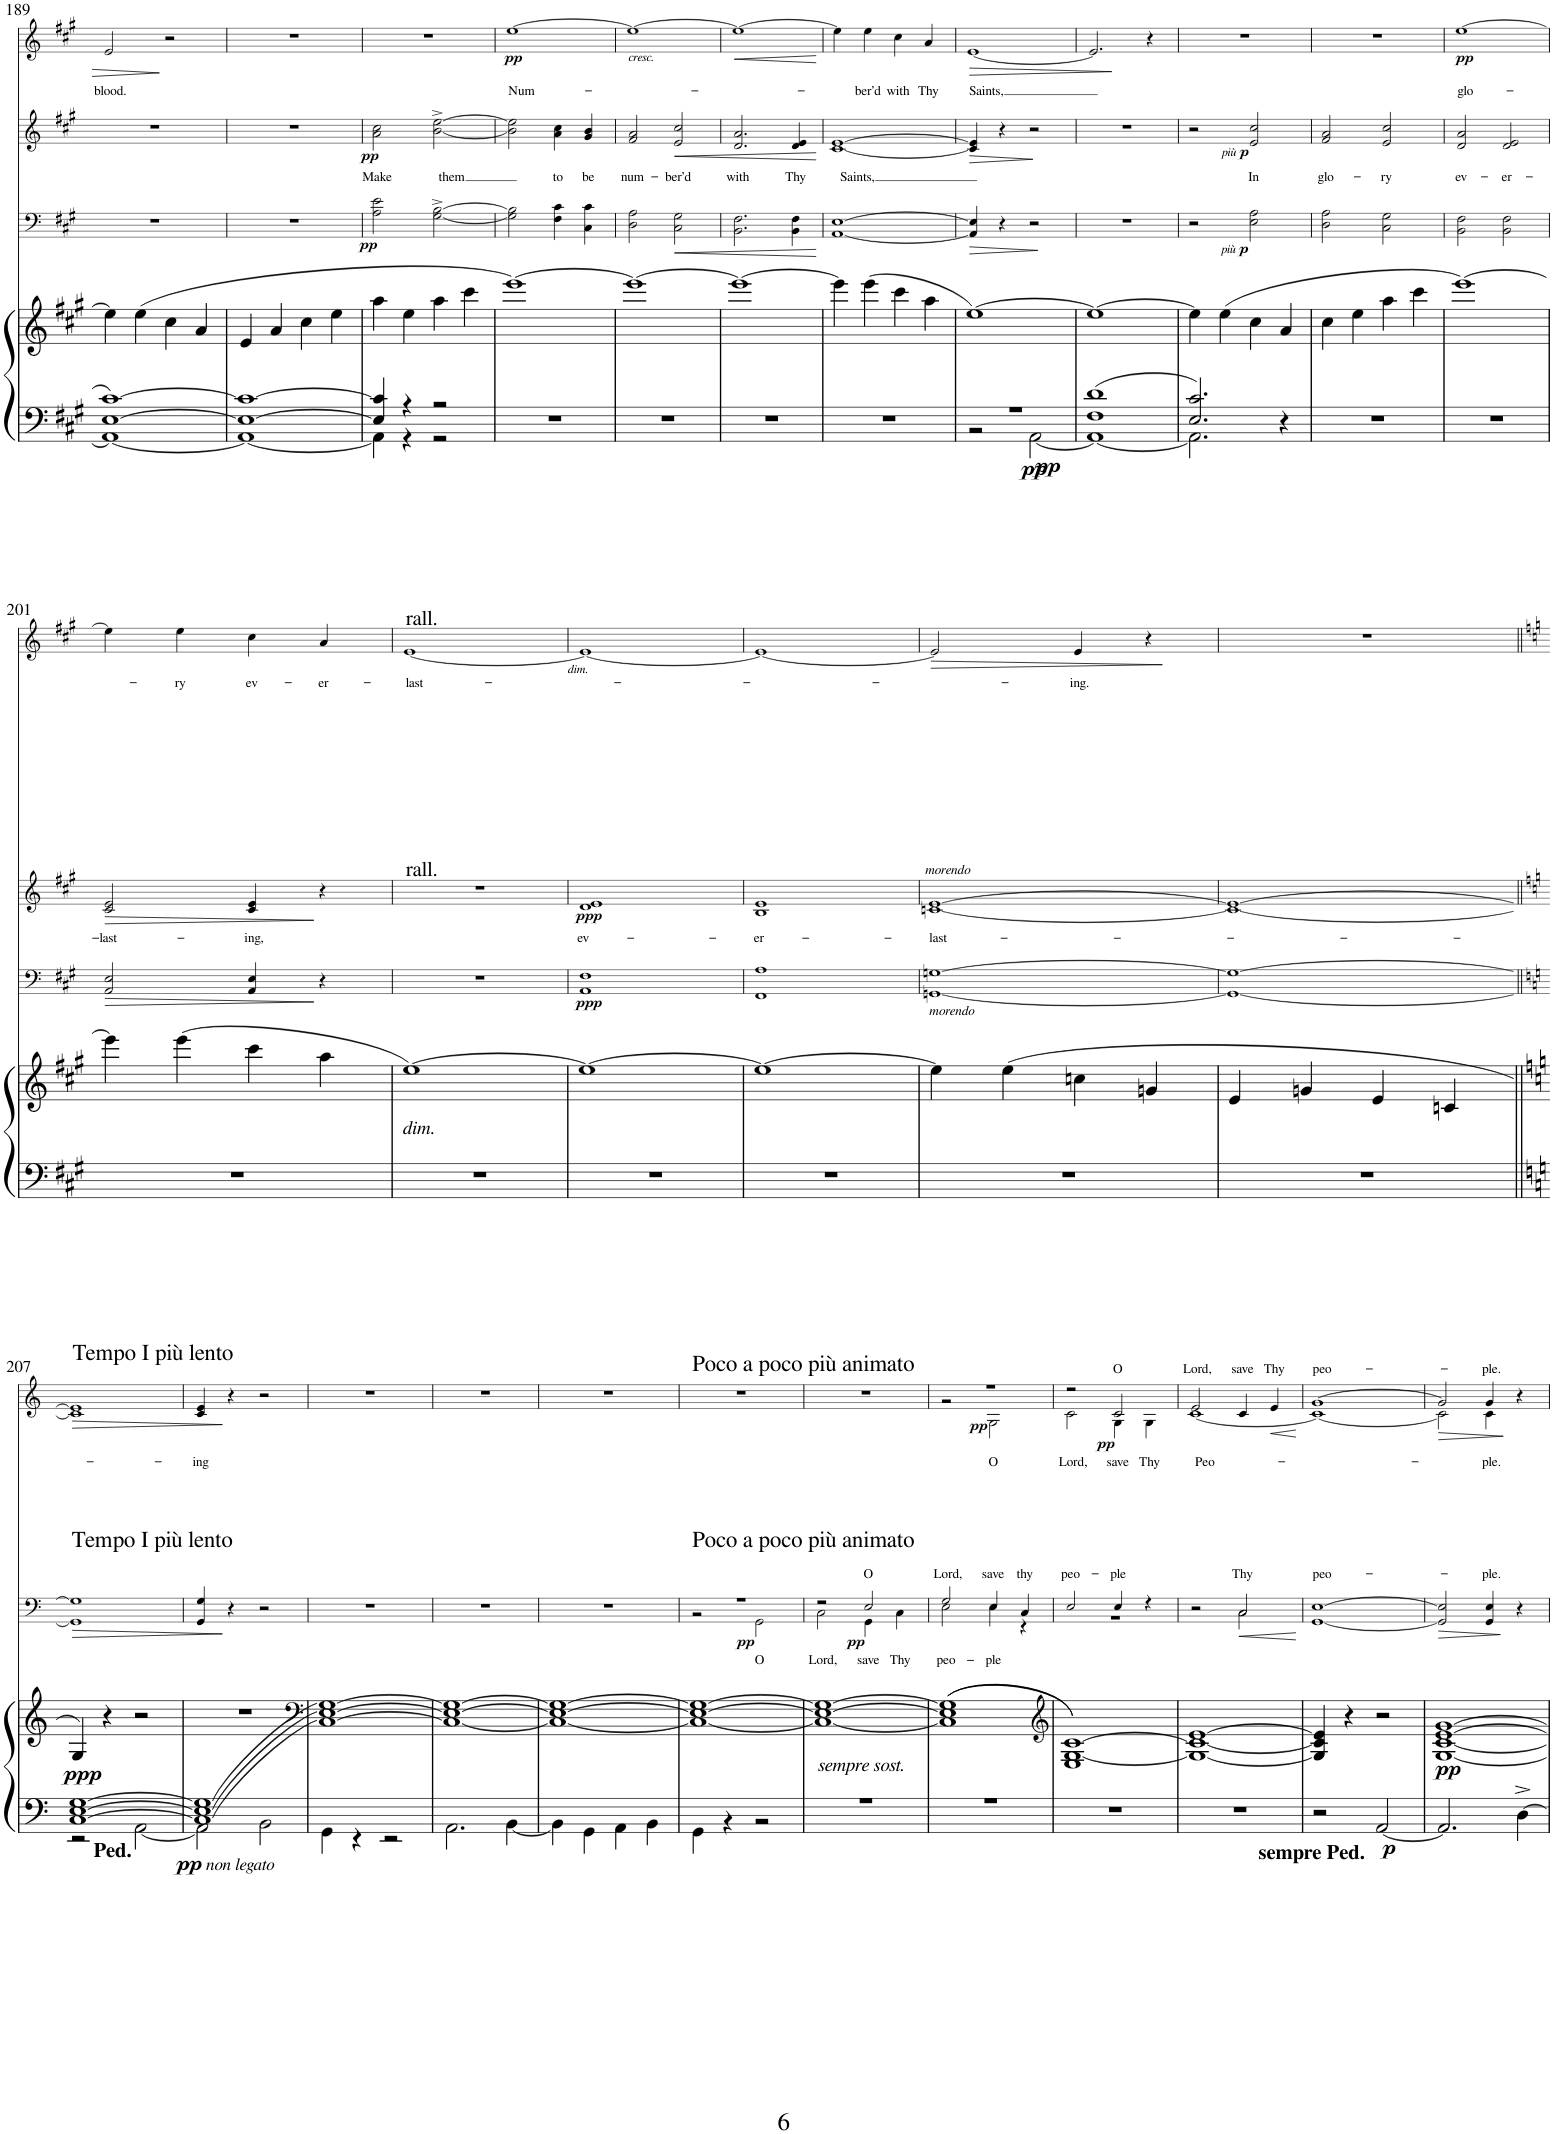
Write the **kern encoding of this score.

**kern	**kern	**dynam	**kern	**text	**dynam	**kern	**text	**dynam	**kern	**text	**dynam
*part4	*part4	*part4	*part3	*part3	*part3	*part2	*part2	*part2	*part1	*part1	*part1
*staff5	*staff4	*staff4/5	*staff3	*staff3	*staff3	*staff2	*staff2	*staff2	*staff1	*staff1	*staff1
*I"Organ	*	*	*I"T. B.	*	*	*I"S. A.	*	*	*I"Treble Solo	*	*
!!LO:PB:g=z
*clefF4	*clefG2	*	*clefF4	*	*	*clefG2	*	*	*clefG2	*	*
*k[f#c#g#]	*k[f#c#g#]	*	*k[f#c#g#]	*	*	*k[f#c#g#]	*	*	*k[f#c#g#]	*	*
*M2/2	*M2/2	*	*M2/2	*	*	*M2/2	*	*	*M2/2	*	*
*met(c|)	*met(c|)	*	*met(c|)	*	*	*met(c|)	*	*	*met(c|)	*	*
=189	=189	=189	=189	=189	=189	=189	=189	=189	=189	=189	=189
*^	*	*	*	*	*	*	*	*	*	*	*
!	!	!	!	!	!	!	!	!	!	!	!LO:LY:b	!
[1E [1c#	1AA_	4ee\]	.	1r	.	.	1r	.	.	2e/	blood.	.
.	.	(4ee\	.	.	.	.	.	.	.	.	.	.
.	.	4cc#\	.	.	.	.	.	.	.	2r	.	.
.	.	4a/	.	.	.	.	.	.	.	.	.	.
=190	=190	=190	=190	=190	=190	=190	=190	=190	=190	=190	=190	=190
1E_ 1c#_	1AA_	4e/	.	1r	.	.	1r	.	.	1r	.	.
.	.	4a/	.	.	.	.	.	.	.	.	.	.
.	.	4cc#\	.	.	.	.	.	.	.	.	.	.
.	.	4ee\	.	.	.	.	.	.	.	.	.	.
=191	=191	=191	=191	=191	=191	=191	=191	=191	=191	=191	=191	=191
!	!	!	!	!	!	!LO:DY:b	!	!LO:LY:b	!LO:DY:b	!	!	!
4E/] 4c#/]	4AA\]	4aa\	.	2A\ 2e\	.	pp	2a\ 2cc#\	Make	pp	1r	.	.
4r	4r	4ee\	.	.	.	.	.	.	.	.	.	.
!	!	!	!	!	!	!	!	!LO:LY:b	!	!	!	!
2r	2r	4aa\	.	[2G#\^ [2B\^	.	.	[2b\^ [2ee\^	them	.	.	.	.
.	.	4ccc#\	.	.	.	.	.	.	.	.	.	.
*v	*v	*	*	*	*	*	*	*	*	*	*	*
=192	=192	=192	=192	=192	=192	=192	=192	=192	=192	=192	=192
!	!	!	!	!	!	!	!	!	!	!LO:LY:b	!LO:DY:b
1r	[1eee)	.	2G#\] 2B\]	.	.	2b\] 2ee\]	.	.	[1ee	Num-	pp
!	!	!	!	!	!	!	!LO:LY:b	!	!	!	!
.	.	.	4F#\ 4c#\	.	.	4a\ 4cc#\	to	.	.	.	.
!	!	!	!	!	!	!	!LO:LY:b	!	!	!	!
.	.	.	4C#\ 4c#\	.	.	4g#/ 4b/	be	.	.	.	.
=193	=193	=193	=193	=193	=193	=193	=193	=193	=193	=193	=193
!	!	!	!	!	!	!	!LO:LY:b	!	!	!	!LO:DY:b
1r	1eee_	.	2D\ 2A\	.	.	2f#/ 2a/	num-	.	1ee_	.	other-dynamics
!	!	!	!	!	!LO:HP:b	!	!LO:LY:b	!LO:HP:b	!	!	!
.	.	.	2C#\ 2G#\	.	<	2e/ 2cc#/	-ber’d	<	.	.	.
=194	=194	=194	=194	=194	=194	=194	=194	=194	=194	=194	=194
!	!	!	!	!	!	!	!LO:LY:b	!	!	!	!LO:HP:b
1r	1eee_	.	2.BB\ 2.F#\	.	.	2.d/ 2.a/	with	.	1ee_	.	<
!	!	!	!	!	!	!	!LO:LY:b	!	!	!	!
.	.	.	4BB\ 4F#\	.	.	4d/ 4e/	Thy	.	.	.	.
.	.	.	.	.	.	.	.	[	.	.	[
=195	=195	=195	=195	=195	=195	=195	=195	=195	=195	=195	=195
!	!	!	!	!	!	!	!LO:LY:b	!	!	!	!
1r	4eee\]	.	[1AA [1E	.	.	[1c# [1e	Saints,	.	4ee\]	.	.
!	!	!	!	!	!	!	!	!	!	!LO:LY:b	!
.	(4eee\	.	.	.	.	.	.	.	4ee\	-ber’d	.
!	!	!	!	!	!	!	!	!	!	!LO:LY:b	!
.	4ccc#\	.	.	.	.	.	.	.	4cc#\	with	.
!	!	!	!	!	!	!	!	!	!	!LO:LY:b	!
.	4aa\	.	.	.	.	.	.	.	4a/	Thy	.
=196	=196	=196	=196	=196	=196	=196	=196	=196	=196	=196	=196
*^	*	*	*	*	*	*	*	*	*	*	*
!	!	!	!	!	!	!LO:HP:b	!	!	!LO:HP:b	!	!LO:LY:b	!LO:HP:b
1r	2r	[1ee)	.	4AA/] 4E/]	.	>	4c#/] 4e/]	.	>	[1e	Saints,	>
.	.	.	.	4r	.	[	4r	.	]	.	.	.
!	!	!	!LO:DY:b=2	!	!	!	!	!	!	!	!	!
!	!	!	!LO:DY:n=1:b=2	!	!	!	!	!	!	!	!	!
.	[2AA\	.	pp pp	2r	.	.	2r	.	.	.	.	.
=197	=197	=197	=197	=197	=197	=197	=197	=197	=197	=197	=197	=197
1F# 1d	1AA_	1ee_	.	1r	.	.	1r	.	.	2.e/]	.	.
.	.	.	.	.	.	.	.	.	.	4r	.	]
=198	=198	=198	=198	=198	=198	=198	=198	=198	=198	=198	=198	=198
2.E/ 2.c#/	2.AA\]	4ee\]	.	2r	.	.	2r	.	.	1r	.	.
.	.	(4ee\	.	.	.	.	.	.	.	.	.	.
!	!	!	!	!	!	!LO:DY:b	!	!LO:LY:b	!	!	!	!
!	!	!	!	!	!	!LO:DY:n=1:b	!	!	!LO:DY:b	!	!	!
!	!	!	!	!	!	!	!	!	!LO:DY:n=1:b	!	!	!
.	.	4cc#\	.	2E\ 2A\	.	other-dynamics p	2e/ 2cc#/	In	other-dynamics p	.	.	.
4r	4ryy	4a/	.	.	.	.	.	.	.	.	.	.
=199	=199	=199	=199	=199	=199	=199	=199	=199	=199	=199	=199	=199
!	!	!	!	!	!	!	!	!LO:LY:b	!	!	!	!
*v	*v	*	*	*	*	*	*	*	*	*	*	*
1r	4cc#\	.	2D\ 2A\	.	.	2f#/ 2a/	glo-	.	1r	.	.
.	4ee\	.	.	.	.	.	.	.	.	.	.
!	!	!	!	!	!	!	!LO:LY:b	!	!	!	!
.	4aa\	.	2C#\ 2G#\	.	.	2e/ 2cc#/	-ry	.	.	.	.
.	4ccc#\	.	.	.	.	.	.	.	.	.	.
=200	=200	=200	=200	=200	=200	=200	=200	=200	=200	=200	=200
!	!	!	!	!	!	!	!LO:LY:b	!	!	!LO:LY:b	!LO:DY:b
1r	[1eee)	.	2BB\ 2F#\	.	.	2d/ 2a/	ev-	.	[1ee	glo-	pp
!	!	!	!	!	!	!	!LO:LY:b	!	!	!	!
.	.	.	2BB\ 2F#\	.	.	2d/ 2e/	-er-	.	.	.	.
!!LO:LB:g=z
=201	=201	=201	=201	=201	=201	=201	=201	=201	=201	=201	=201
!	!	!	!	!	!LO:HP:b	!	!LO:LY:b	!LO:HP:b	!	!	!
1r	4eee\]	.	2AA/ 2E/	.	>	2c#/ 2e/	-last-	>	4ee\]	.	.
!	!	!	!	!	!	!	!	!	!	!LO:LY:b	!
.	(4eee\	.	.	.	.	.	.	.	4ee\	-ry	.
!	!	!	!	!	!	!	!LO:LY:b	!	!	!LO:LY:b	!
.	4ccc#\	.	4AA/ 4E/	.	.	4c#/ 4e/	-ing,	.	4cc#\	ev-	.
!	!	!	!	!	!	!	!	!	!	!LO:LY:b	!
.	4aa\	.	4r	.	]	4r	.	]	4a/	-er-	.
=202	=202	=202	=202	=202	=202	=202	=202	=202	=202	=202	=202
!	!	!	!	!	!	!	!	!	!LO:TX:b:t=rall.	!	!
!	!	!	!	!	!	!	!	!	!LO:TX:a:t=rall.	!	!
!	!LO:TX:b:i:t=dim.	!	!	!	!	!	!	!	!	!	!
!	!	!	!	!	!	!	!	!	!	!LO:LY:b	!
1r	[1ee)	.	1r	.	.	1r	.	.	[1e	-last-	.
=203	=203	=203	=203	=203	=203	=203	=203	=203	=203	=203	=203
!	!	!	!	!	!LO:DY:b	!	!LO:LY:b	!LO:DY:b	!	!	!LO:DY:b
1r	1ee_	.	1AA 1F#	.	ppp	1d 1e	ev-	ppp	1e_	.	other-dynamics
=204	=204	=204	=204	=204	=204	=204	=204	=204	=204	=204	=204
!	!	!	!	!	!	!	!LO:LY:b	!	!	!	!
1r	1ee_	.	1FF# 1A	.	.	1B 1e	-er-	.	1e_	.	.
=205	=205	=205	=205	=205	=205	=205	=205	=205	=205	=205	=205
!	!	!	!	!	!	!LO:TX:a:i:t=morendo	!	!	!	!	!
!	!	!	!LO:TX:b:i:t=morendo	!	!	!	!	!	!	!	!
!	!	!	!	!	!	!	!LO:LY:b	!	!	!	!LO:HP:b
1r	4ee\]	.	[1GGn [1Gn	.	.	[1cn [1e	-last-	.	2e/]	.	>
.	(4ee\	.	.	.	.	.	.	.	.	.	.
!	!	!	!	!	!	!	!	!	!	!LO:LY:b	!
.	4ccn\	.	.	.	.	.	.	.	4e/	-ing.	.
.	4gn/	.	.	.	.	.	.	.	4r	.	.
.	.	.	.	.	.	.	.	.	.	.	]
=206	=206	=206	=206	=206	=206	=206	=206	=206	=206	=206	=206
1r	4e/	.	1GG_ 1G_	.	.	1c_ 1e_	.	.	1r	.	.
.	4gn/	.	.	.	.	.	.	.	.	.	.
.	4e/	.	.	.	.	.	.	.	.	.	.
.	4cn/	.	.	.	.	.	.	.	.	.	.
!!LO:LB:g=z
=207||	=207||	=207||	=207||	=207||	=207||	=207||	=207||	=207||	=207||	=207||	=207||
*k[]	*k[]	*	*k[]	*	*	*k[]	*	*	*k[]	*	*
*^	*	*	*	*	*	*	*	*	*	*	*
!	!	!	!	!	!	!	!	!	!	!LO:TX:b:t=Tempo I più lento	!	!
!	!	!	!	!	!	!	!	!	!	!LO:TX:a:t=Tempo I più lento	!	!
!	!	!	!LO:DY:b	!	!	!LO:HP:b	!	!	!LO:HP:b	!	!	!
[1C [1E [1G	2r	4G/)	ppp	1GG] 1G]	.	>	1c] 1e]	.	>	1r	.	.
.	.	4r	.	.	.	.	.	.	.	.	.	.
!	!LO:TX:b:B:t=Ped.	!	!	!	!	!	!	!	!	!	!	!
.	[2AA\	2r	.	.	.	.	.	.	.	.	.	.
=208	=208	=208	=208	=208	=208	=208	=208	=208	=208	=208	=208	=208
!	!	!	!LO:DY:b=2	!	!	!	!	!LO:LY:b	!	!	!	!
!	!	!	!LO:DY:n=1:b=2	!	!	!	!	!	!	!	!	!
1C_ 1E_ 1G_	2AA\]	1r	pp other-dynamics	4GG/ 4G/	.	.	4c/ 4e/	-ing	.	1r	.	.
.	.	.	.	4r	.	]	4r	.	]	.	.	.
.	2BB\	.	.	2r	.	.	2r	.	.	.	.	.
*v	*v	*	*	*	*	*	*	*	*	*	*	*
=209	=209	=209	=209	=209	=209	=209	=209	=209	=209	=209	=209
*	*clefF4	*	*	*	*	*	*	*	*	*	*
*	*^	*	*	*	*	*	*	*	*	*	*
4GG\	1ryy	1C_ 1E_ 1G_	.	1r	.	.	1r	.	.	1r	.	.
4r	.	.	.	.	.	.	.	.	.	.	.	.
2r	.	.	.	.	.	.	.	.	.	.	.	.
*	*v	*v	*	*	*	*	*	*	*	*	*	*
=210	=210	=210	=210	=210	=210	=210	=210	=210	=210	=210	=210
*^	*	*	*	*	*	*	*	*	*	*	*
1ryy	2.AA\	1C_ 1E_ 1G_	.	1r	.	.	1r	.	.	1r	.	.
.	[4BB\	.	.	.	.	.	.	.	.	.	.	.
=211	=211	=211	=211	=211	=211	=211	=211	=211	=211	=211	=211	=211
1ryy	4BB\]	1C_ 1E_ 1G_	.	1r	.	.	1r	.	.	1r	.	.
.	4GG\	.	.	.	.	.	.	.	.	.	.	.
.	4AA\	.	.	.	.	.	.	.	.	.	.	.
.	4BB\	.	.	.	.	.	.	.	.	.	.	.
=212	=212	=212	=212	=212	=212	=212	=212	=212	=212	=212	=212	=212
*	*	*	*	*^	*	*	*	*	*	*	*	*
!	!	!	!	!	!	!	!	!	!	!	!LO:TX:b:t=Poco a poco più animato	!	!
!	!	!	!	!	!	!	!	!	!	!	!LO:TX:a:t=Poco a poco più animato	!	!
1ryy	4GG\	1C_ 1E_ 1G_	.	1r	2r	.	.	1r	.	.	1r	.	.
.	4r	.	.	.	.	.	.	.	.	.	.	.	.
!	!	!	!	!	!	!LO:LY:b	!LO:DY:b	!	!	!	!	!	!
.	2r	.	.	.	2GG\	O	pp	.	.	.	.	.	.
=213	=213	=213	=213	=213	=213	=213	=213	=213	=213	=213	=213	=213	=213
!	!	!LO:TX:b:i:t=sempre sost.	!	!	!	!	!	!	!	!	!	!	!
!	!	!	!	!	!	!LO:LY:b	!	!	!	!	!	!	!
1ryy	1r	1C_ 1E_ 1G_	.	2r	2C\	Lord,	.	1r	.	.	1r	.	.
!	!	!	!	!	!	!LO:LY:a	!	!	!	!	!	!	!
!	!	!	!	!	!	!LO:LY:b	!LO:DY:b	!	!	!	!	!	!
.	.	.	.	2E/	4GG\	save	pp	.	.	.	.	.	.
!	!	!	!	!	!	!LO:LY:b	!	!	!	!	!	!	!
.	.	.	.	.	4C\	Thy	.	.	.	.	.	.	.
=214	=214	=214	=214	=214	=214	=214	=214	=214	=214	=214	=214	=214	=214
!	!	!	!	!	!	!LO:LY:a	!	!	!	!	!	!	!
!	!	!	!	!	!	!LO:LY:b	!	!	!	!	!	!	!
*	*	*	*	*	*	*	*	*^	*	*	*	*	*
1ryy	1r	((1C] 1E] 1G]	.	2G/	2E\	peo-	.	1r	2r	.	.	1r	.	.
!	!	!	!	!	!	!LO:LY:a	!	!	!	!	!	!	!	!
!	!	!	!	!	!	!LO:LY:b	!	!	!	!LO:LY:b	!LO:DY:b	!	!	!
.	.	.	.	4E/	4E\	-ple	.	.	2G\	O	pp	.	.	.
!	!	!	!	!	!	!LO:LY:a	!	!	!	!	!	!	!	!
.	.	.	.	4C/	4r	thy	.	.	.	.	.	.	.	.
*v	*v	*	*	*	*	*	*	*	*	*	*	*	*	*
=215	=215	=215	=215	=215	=215	=215	=215	=215	=215	=215	=215	=215	=215
*	*clefG2	*	*	*	*	*	*	*	*	*	*	*	*
!	!	!	!	!	!LO:LY:a	!	!	!	!LO:LY:b	!	!	!	!
1r	1E [1G [1c))	.	2E/	1r	peo-	.	2r	2c\	Lord,	.	1r	.	.
!	!	!	!	!	!LO:LY:a	!	!	!	!LO:LY:a	!	!	!	!
!	!	!	!	!	!	!	!	!	!LO:LY:b	!LO:DY:b	!	!	!
.	.	.	4E/	.	-ple	.	2c/	4G\	save	pp	.	.	.
!	!	!	!	!	!	!	!	!	!LO:LY:b	!	!	!	!
.	.	.	4r	.	.	.	.	4G\	Thy	.	.	.	.
=216	=216	=216	=216	=216	=216	=216	=216	=216	=216	=216	=216	=216	=216
!	!	!	!	!	!	!	!	!	!LO:LY:a	!	!	!	!
!	!	!	!	!	!	!	!	!	!LO:LY:b	!	!	!	!
1r	1G_ 1c_ [1e	.	2r	2ryy	.	.	2e/	[1c	Peo-	.	1r	.	.
!	!	!	!	!	!LO:LY:a	!LO:HP:b	!	!	!LO:LY:a	!	!	!	!
.	.	.	2C/	2C\	Thy	<	4c/	.	save	.	.	.	.
!	!	!	!	!	!	!	!	!	!LO:LY:a	!LO:HP:b	!	!	!
.	.	.	.	.	.	.	4e/	.	Thy	<	.	.	.
*	*	*	*v	*v	*	*	*	*	*	*	*	*	*
*	*	*	*	*	*	*v	*v	*	*	*	*	*
.	.	.	.	.	]	.	.	[	.	.	.
=217	=217	=217	=217	=217	=217	=217	=217	=217	=217	=217	=217
!	!	!	!	!LO:LY:a	!	!	!LO:LY:a	!	!	!	!
*	*	*	*	*	*	*^	*	*	*	*	*
2r	4G/] 4c/] 4e/]	.	[1GG [1E	peo-	.	[1g	1c_	peo-	.	1r	.	.
.	4r	.	.	.	.	.	.	.	.	.	.	.
!LO:TX:b:B:t=sempre Ped.	!	!	!	!	!	!	!	!	!	!	!	!
!	!	!LO:DY:b=2	!	!	!	!	!	!	!	!	!	!
[2AA/	2r	p	.	.	.	.	.	.	.	.	.	.
=218	=218	=218	=218	=218	=218	=218	=218	=218	=218	=218	=218	=218
!	!	!LO:DY:b	!	!	!	!	!	!	!LO:HP:b	!	!	!
2.AA/]	[1G [1c [1e [1g	pp	2GG/] 2E/]	.	.	2g/]	2c\]	.	>	1r	.	.
!	!	!	!	!LO:LY:a	!	!	!	!LO:LY:a	!	!	!	!
!	!	!	!	!	!	!	!	!LO:LY:b	!	!	!	!
.	.	.	4GG/ 4E/	-ple.	.	4g/	4c\	-ple.	.	.	.	.
[4D^>\	.	.	4r	.	.	4r	4ryy	.	.	.	.	.
*	*	*	*	*	*	*v	*v	*	*	*	*	*
.	.	.	.	.	[	.	.	]	.	.	.
=	=	=	=	=	=	=	=	=	=	=	=
*-	*-	*-	*-	*-	*-	*-	*-	*-	*-	*-	*-
